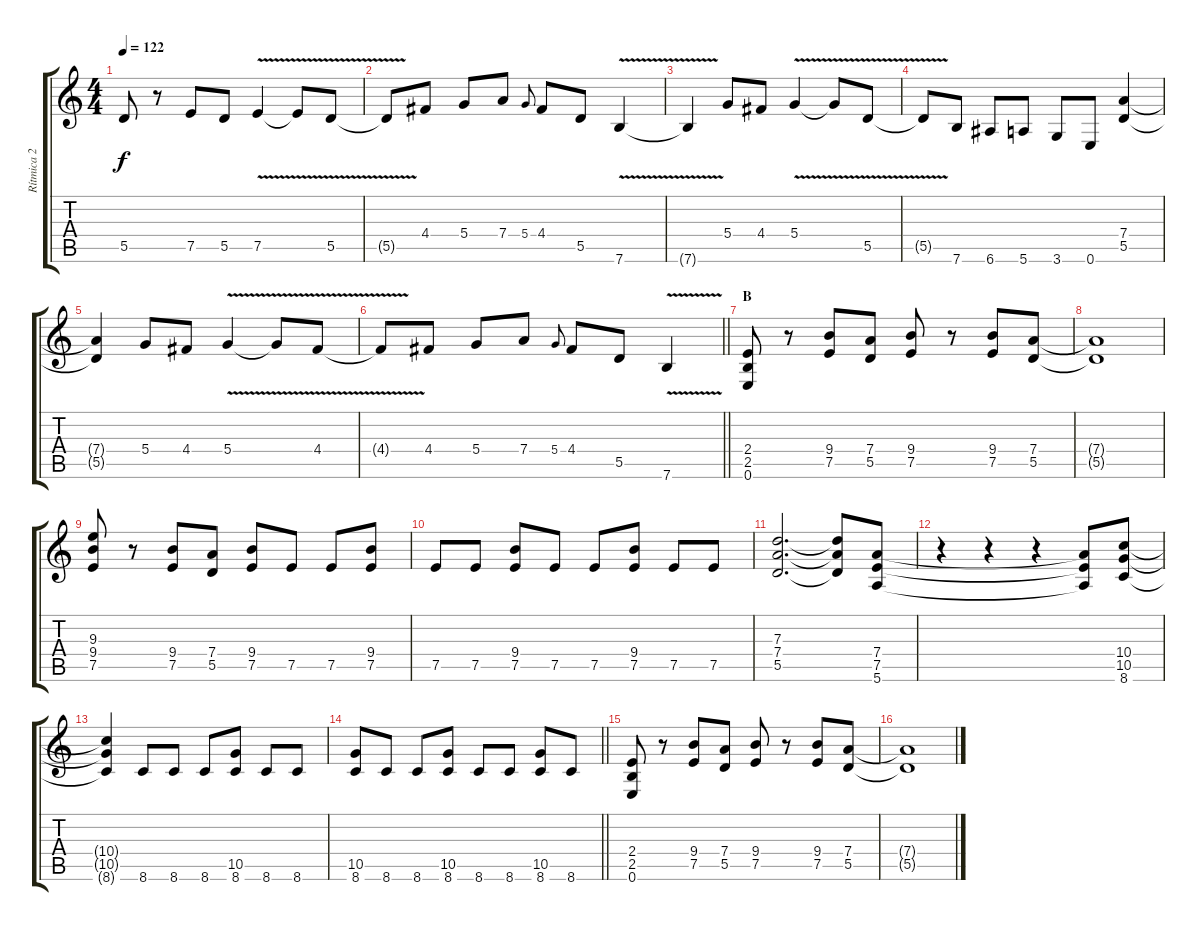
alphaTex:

\track ("Rítmica 2" "Rítmica 2") {instrument distortionguitar}
\staff {score tabs}
\tuning (E4 B3 G3 D3 A2 E2) {hide}
\ts (4 4)
\tempo 122
\clef g2
\ks c
5.5{t}.8{dy f} r.8 7.5.8 5.5.8 7.5{v}.4 7.5{t}.8 5.5{v}.8 |
5.5{t}.8 4.4.8 5.4.8 7.4.8 5.4.8{gr onbeat} 4.4.8 5.5.8 7.6{v}.4 |
7.6{t}.4 5.4.8 4.4.8 5.4{v}.4 5.4{t}.8 5.5{v}.8 |
5.5{t}.8 7.6.8 6.6.8 5.6.8 3.6.8 0.6.8 (7.4 5.5).4 |
(7.4{t} 5.5{t}).4 5.4.8 4.4.8 5.4{v}.4 5.4{t}.8 4.4{v}.8 |
\barLineRight lightlight
4.4{t}.8 4.4.8 5.4.8 7.4.8 5.4.8{gr onbeat} 4.4.8 5.5.8 7.6{v}.4 |
\section ("" "B")
(2.4 2.5 0.6).8 r.8 (9.4 7.5).8 (7.4 5.5).8 (9.4 7.5).8 r.8 (9.4 7.5).8 (7.4 5.5).8 |
(7.4{t} 5.5{t}).1 |
(9.3 9.4 7.5).8 r.8 (9.4 7.5).8 (7.4 5.5).8 (9.4 7.5).8 7.5.8 7.5.8 (9.4 7.5).8 |
7.5.8 7.5.8 (9.4 7.5).8 7.5.8 7.5.8 (9.4 7.5).8 7.5.8 7.5.8 |
(7.3 7.4 5.5).2{d} (7.3{t} 7.4{t} 5.5{t}).8 (7.4 7.5 5.6).8 |
r.4 r.4 r.4 (7.4{t} 7.5{t} 5.6{t}).8 (10.4 10.5 8.6).8 |
(10.4{t} 10.5{t} 8.6{t}).4 8.6.8 8.6.8 8.6.8 (10.5 8.6).8 8.6.8 8.6.8 |
\barLineRight lightlight
(10.5 8.6).8 8.6.8 8.6.8 (10.5 8.6).8 8.6.8 8.6.8 (10.5 8.6).8 8.6.8 |
(2.4 2.5 0.6).8 r.8 (9.4 7.5).8 (7.4 5.5).8 (9.4 7.5).8 r.8 (9.4 7.5).8 (7.4 5.5).8 |
(7.4{t} 5.5{t}).1
